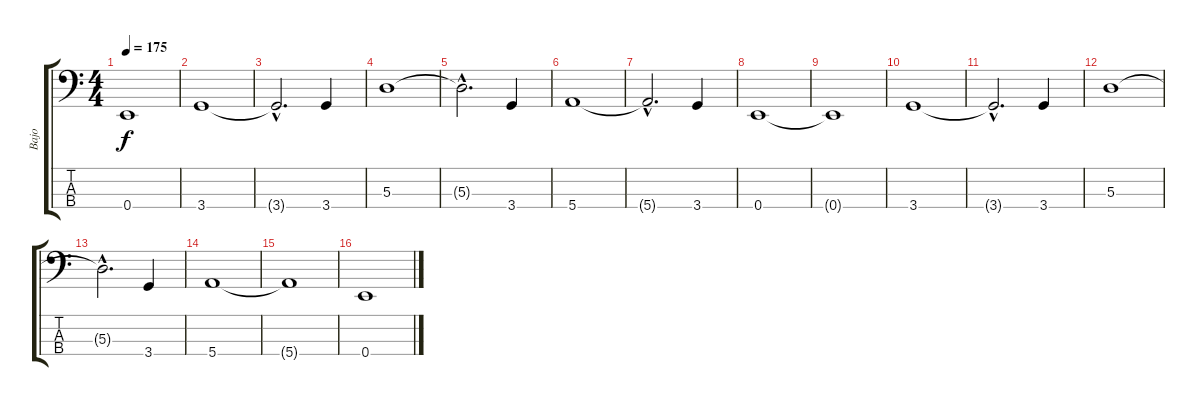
\track ("Bajo" "Bajo") {instrument electricbassfinger}
\staff {score tabs}
\tuning (G2 D2 A1 E1) {hide}
\ts (4 4)
\tempo 175
\clef f4
\ks c
0.4{t}.1{dy f} |
3.4.1 |
3.4{hac t}.2{d} 3.4.4 |
5.3.1 |
5.3{hac t}.2{d} 3.4.4 |
5.4.1 |
5.4{hac t}.2{d} 3.4.4 |
0.4.1 |
0.4{t}.1 |
3.4.1 |
3.4{hac t}.2{d} 3.4.4 |
5.3.1 |
5.3{hac t}.2{d} 3.4.4 |
5.4.1 |
5.4{t}.1 |
0.4.1
